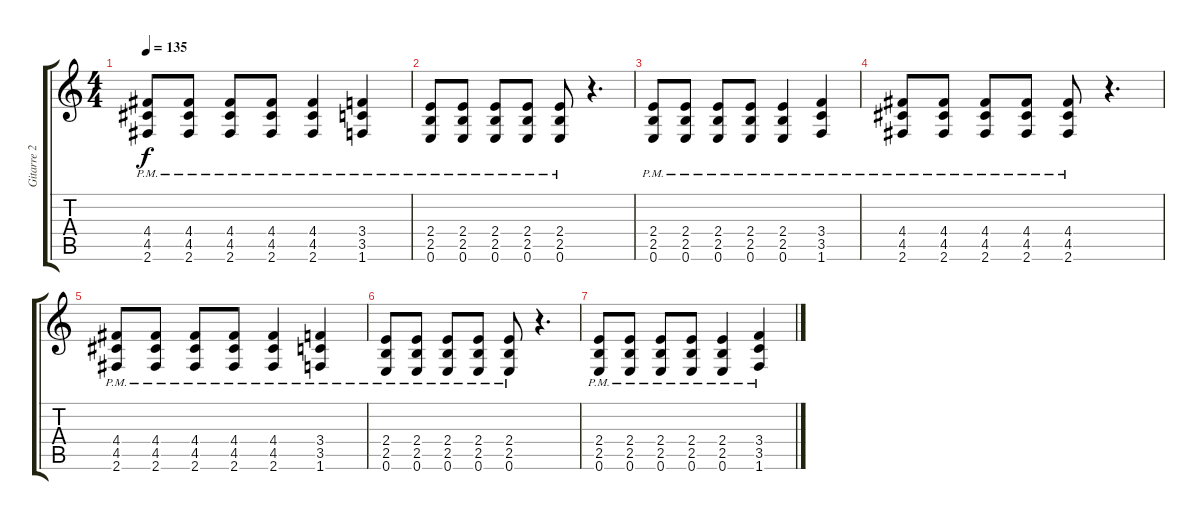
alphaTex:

\track ("Gitarre 2" "Gitarre 2") {instrument distortionguitar}
\staff {score tabs}
\tuning (E4 B3 G3 D3 A2 E2) {hide}
\ts (4 4)
\tempo 135
\clef g2
\ks c
(4.4{pm} 4.5{pm} 2.6{pm}).8{dy f} (4.4{pm} 4.5{pm} 2.6{pm}).8 (4.4{pm} 4.5{pm} 2.6{pm}).8 (4.4{pm} 4.5{pm} 2.6{pm}).8 (4.4{pm} 4.5{pm} 2.6{pm}).4 (3.4{pm} 3.5{pm} 1.6{pm}).4 |
(2.4{pm} 2.5{pm} 0.6{pm}).8 (2.4{pm} 2.5{pm} 0.6{pm}).8 (2.4{pm} 2.5{pm} 0.6{pm}).8 (2.4{pm} 2.5{pm} 0.6{pm}).8 (2.4{pm} 2.5{pm} 0.6{pm}).8 r.4{d} |
(2.4{pm} 2.5{pm} 0.6{pm}).8 (2.4{pm} 2.5{pm} 0.6{pm}).8 (2.4{pm} 2.5{pm} 0.6{pm}).8 (2.4{pm} 2.5{pm} 0.6{pm}).8 (2.4{pm} 2.5{pm} 0.6{pm}).4 (3.4{pm} 3.5{pm} 1.6{pm}).4 |
(4.4{pm} 4.5{pm} 2.6{pm}).8 (4.4{pm} 4.5{pm} 2.6{pm}).8 (4.4{pm} 4.5{pm} 2.6{pm}).8 (4.4{pm} 4.5{pm} 2.6{pm}).8 (4.4{pm} 4.5{pm} 2.6{pm}).8 r.4{d} |
(4.4{pm} 4.5{pm} 2.6{pm}).8 (4.4{pm} 4.5{pm} 2.6{pm}).8 (4.4{pm} 4.5{pm} 2.6{pm}).8 (4.4{pm} 4.5{pm} 2.6{pm}).8 (4.4{pm} 4.5{pm} 2.6{pm}).4 (3.4{pm} 3.5{pm} 1.6{pm}).4 |
(2.4{pm} 2.5{pm} 0.6{pm}).8 (2.4{pm} 2.5{pm} 0.6{pm}).8 (2.4{pm} 2.5{pm} 0.6{pm}).8 (2.4{pm} 2.5{pm} 0.6{pm}).8 (2.4{pm} 2.5{pm} 0.6{pm}).8 r.4{d} |
(2.4{pm} 2.5{pm} 0.6{pm}).8 (2.4{pm} 2.5{pm} 0.6{pm}).8 (2.4{pm} 2.5{pm} 0.6{pm}).8 (2.4{pm} 2.5{pm} 0.6{pm}).8 (2.4{pm} 2.5{pm} 0.6{pm}).4 (3.4{pm} 3.5{pm} 1.6{pm}).4
